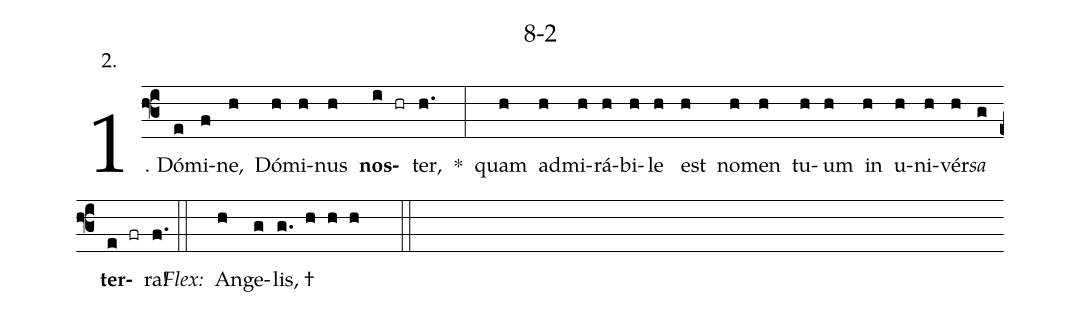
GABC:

name: 8-2;
annotation: 2.;
%%
(f3)1. Dó(e)mi(f)ne,(h) Dó(h)mi(h)nus(h) <b>nos</b>(i hr)ter,(h.) *(:) quam(h) ad(h)mi(h)rá(h)bi(h)le(h) est(h) no(h)men(h) tu(h)um(h) in(h) u(h)ni(h)vér(h)<i>sa</i>(g) <b>ter</b>(e fr)ra!(f.) (::)
<i>Flex:</i>()  An(h)ge(g)lis, †(g. h h h  ::)
